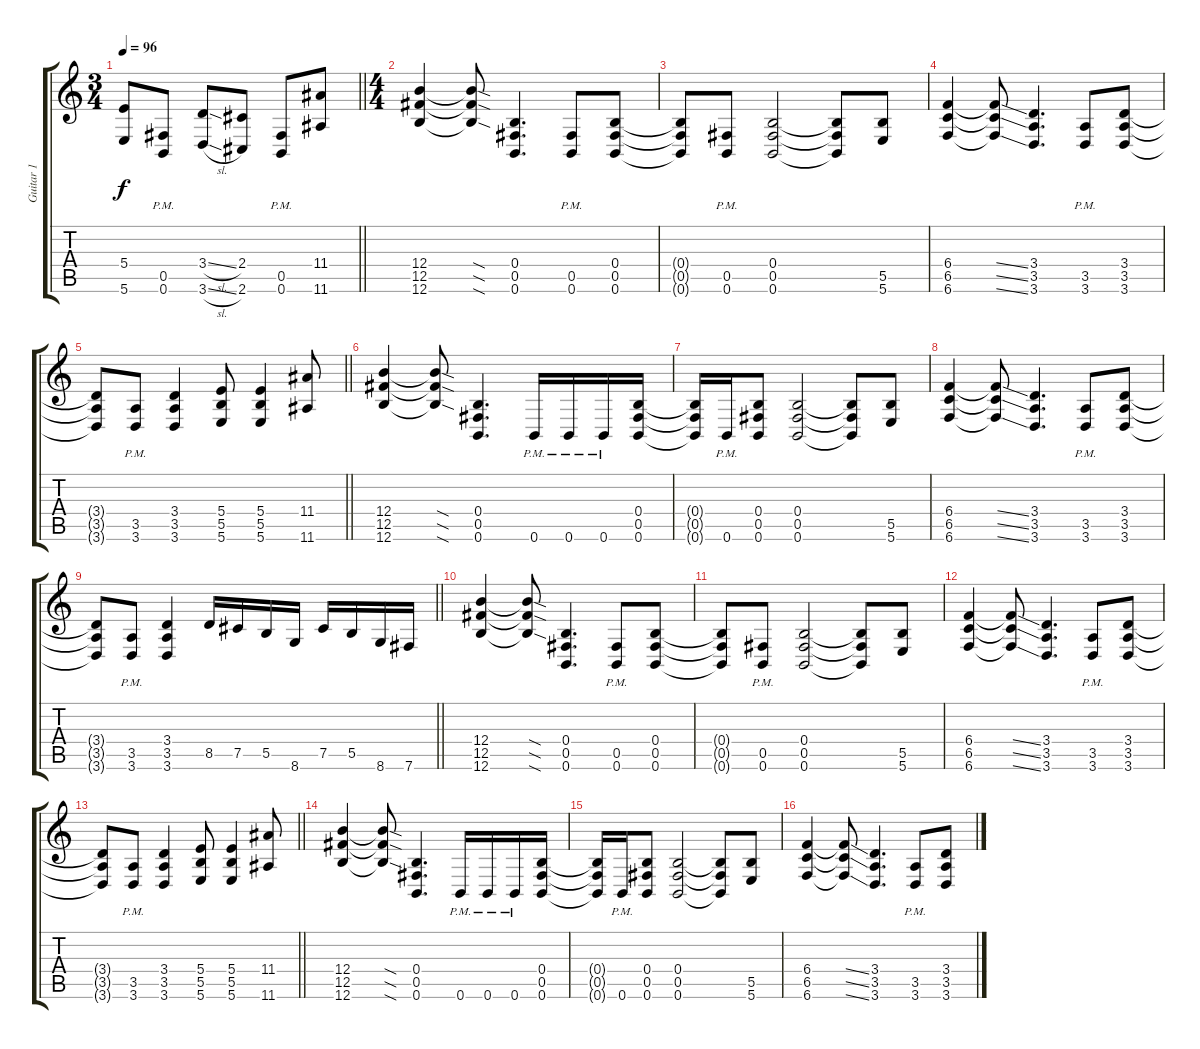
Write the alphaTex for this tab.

\track ("Guitar 1" "Guitar 1") {instrument distortionguitar}
\staff {score tabs}
\tuning (Db4 Ab3 E3 B2 Gb2 B1) {hide}
\ts (3 4)
\tempo 96
\clef g2
\barLineRight lightlight
\ks c
(5.4 5.6).8{dy f} (0.5{pm} 0.6{pm}).8 (3.4{sl} 3.6{sl}).8 (2.4 2.6).8 (0.5{pm} 0.6{pm}).8 (11.4 11.6).8 |
\ts (4 4)
\section ("" "")
(12.4 12.5 12.6).4 (12.4{sod t} 12.5{sod t} 12.6{sod t}).8 (0.4 0.5 0.6).4{d} (0.5{pm} 0.6{pm}).8 (0.4 0.5 0.6).8 |
(0.4{t} 0.5{t} 0.6{t}).8 (0.5{pm} 0.6{pm}).8 (0.4 0.5 0.6).2 (0.4{t} 0.5{t} 0.6{t}).8 (5.5 5.6).8 |
(6.4 6.5 6.6).4 (6.4{ss t} 6.5{ss t} 6.6{ss t}).8 (3.4 3.5 3.6).4{d} (3.5{pm} 3.6{pm}).8 (3.4 3.5 3.6).8 |
\barLineRight lightlight
(3.4{t} 3.5{t} 3.6{t}).8 (3.5{pm} 3.6{pm}).8 (3.4 3.5 3.6).4 (5.4 5.5 5.6).8 (5.4 5.5 5.6).4 (11.4 11.6).8 |
(12.4 12.5 12.6).4 (12.4{sod t} 12.5{sod t} 12.6{sod t}).8 (0.4 0.5 0.6).4{d} 0.6{pm}.16 0.6{pm}.16 0.6{pm}.16 (0.4 0.5 0.6).16 |
(0.4{t} 0.5{t} 0.6{t}).16 0.6{pm}.16 (0.4 0.5 0.6).8 (0.4 0.5 0.6).2 (0.4{t} 0.5{t} 0.6{t}).8 (5.5 5.6).8 |
(6.4 6.5 6.6).4 (6.4{ss t} 6.5{ss t} 6.6{ss t}).8 (3.4 3.5 3.6).4{d} (3.5{pm} 3.6{pm}).8 (3.4 3.5 3.6).8 |
\barLineRight lightlight
(3.4{t} 3.5{t} 3.6{t}).8 (3.5{pm} 3.6{pm}).8 (3.4 3.5 3.6).4 8.5.16 7.5.16 5.5.16 8.6.16 7.5.16 5.5.16 8.6.16 7.6.16 |
(12.4 12.5 12.6).4 (12.4{sod t} 12.5{sod t} 12.6{sod t}).8 (0.4 0.5 0.6).4{d} (0.5{pm} 0.6{pm}).8 (0.4 0.5 0.6).8 |
(0.4{t} 0.5{t} 0.6{t}).8 (0.5{pm} 0.6{pm}).8 (0.4 0.5 0.6).2 (0.4{t} 0.5{t} 0.6{t}).8 (5.5 5.6).8 |
(6.4 6.5 6.6).4 (6.4{ss t} 6.5{ss t} 6.6{ss t}).8 (3.4 3.5 3.6).4{d} (3.5{pm} 3.6{pm}).8 (3.4 3.5 3.6).8 |
\barLineRight lightlight
(3.4{t} 3.5{t} 3.6{t}).8 (3.5{pm} 3.6{pm}).8 (3.4 3.5 3.6).4 (5.4 5.5 5.6).8 (5.4 5.5 5.6).4 (11.4 11.6).8 |
(12.4 12.5 12.6).4 (12.4{sod t} 12.5{sod t} 12.6{sod t}).8 (0.4 0.5 0.6).4{d} 0.6{pm}.16 0.6{pm}.16 0.6{pm}.16 (0.4 0.5 0.6).16 |
(0.4{t} 0.5{t} 0.6{t}).16 0.6{pm}.16 (0.4 0.5 0.6).8 (0.4 0.5 0.6).2 (0.4{t} 0.5{t} 0.6{t}).8 (5.5 5.6).8 |
(6.4 6.5 6.6).4 (6.4{ss t} 6.5{ss t} 6.6{ss t}).8 (3.4 3.5 3.6).4{d} (3.5{pm} 3.6{pm}).8 (3.4 3.5 3.6).8
